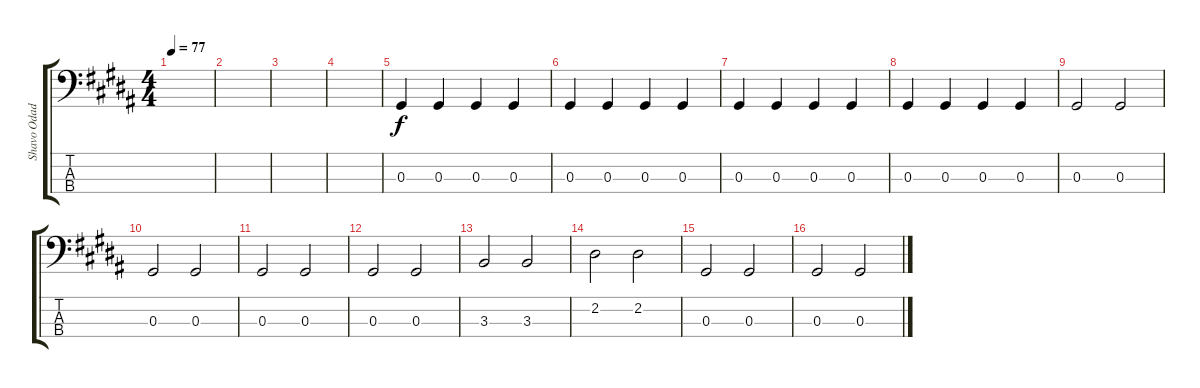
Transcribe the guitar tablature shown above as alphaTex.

\track ("Shavo Odadjian" "Shavo Odad") {instrument electricbasspick}
\staff {score tabs}
\tuning (Gb2 Db2 Ab1 Eb1) {hide}
\ts (4 4)
\tempo 77
\clef f4
\ks g#minor
|
|
|
|
0.3.4 0.3.4 0.3.4 0.3.4 |
0.3.4 0.3.4 0.3.4 0.3.4 |
0.3.4 0.3.4 0.3.4 0.3.4 |
0.3.4 0.3.4 0.3.4 0.3.4 |
0.3.2 0.3.2 |
0.3.2 0.3.2 |
0.3.2 0.3.2 |
0.3.2 0.3.2 |
3.3.2 3.3.2 |
2.2.2 2.2.2 |
0.3.2 0.3.2 |
0.3.2 0.3.2
